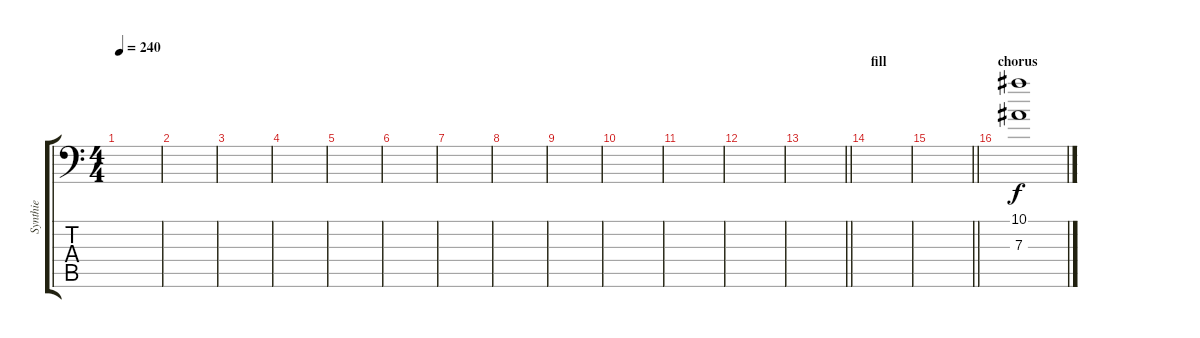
\track ("Synthie" "Synthie") {instrument synthbass1}
\staff {score tabs}
\tuning (C4 G3 Eb3 Bb2 F2 Bb1) {hide}
\ts (4 4)
\tempo 240
\clef f4
\ks c
|
|
|
|
|
|
|
|
|
|
|
|
\barLineRight lightlight
|
\section ("" "fill")
|
\barLineRight lightlight
|
\section ("" "chorus")
(10.1 7.3).1{volume 10 instrument synthstrings1}
